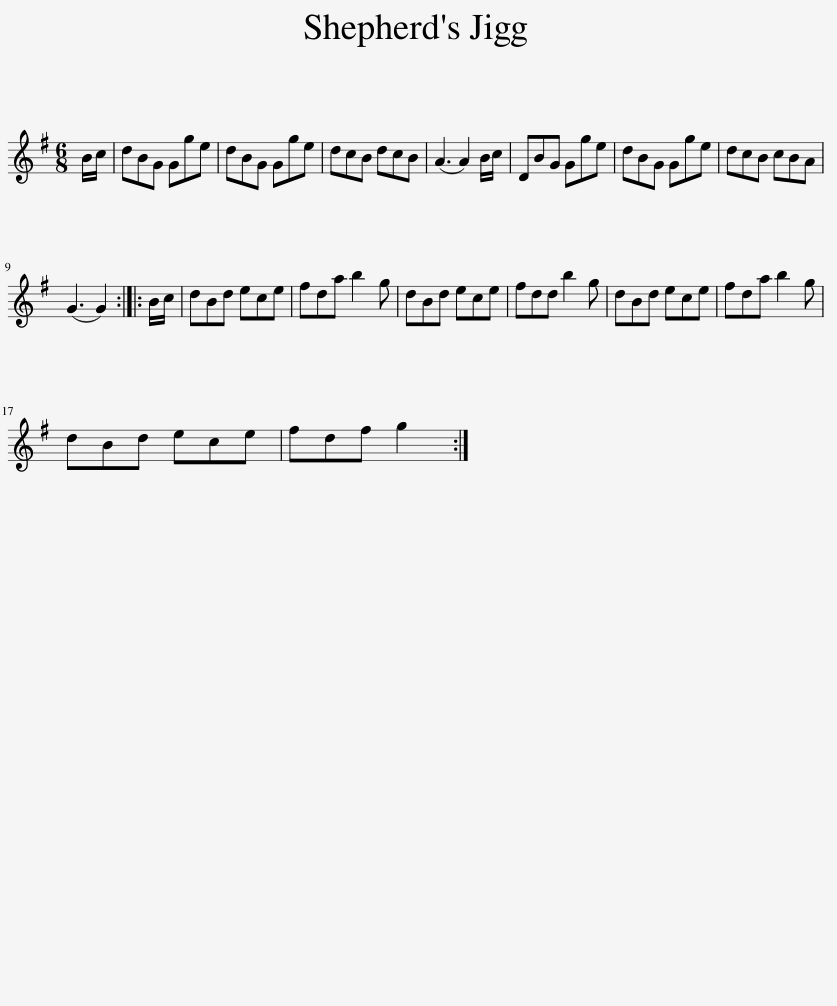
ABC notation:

X:1
L:1/8
M:6/8
I:linebreak $
K:G
V:1 treble
V:1
 B/c/ | dBG Gge | dBG Gge | dcB dcB | (A3 A2) B/c/ | %5
 DBG Gge | dBG Gge | dcB cBA |$ (G3 G2) :: B/c/ | %10
 dBd ece | fda b2 g | dBd ece | fdd b2 g | dBd ece | %15
 fda b2 g |$ dBd ece | fdf g2 :| %18
